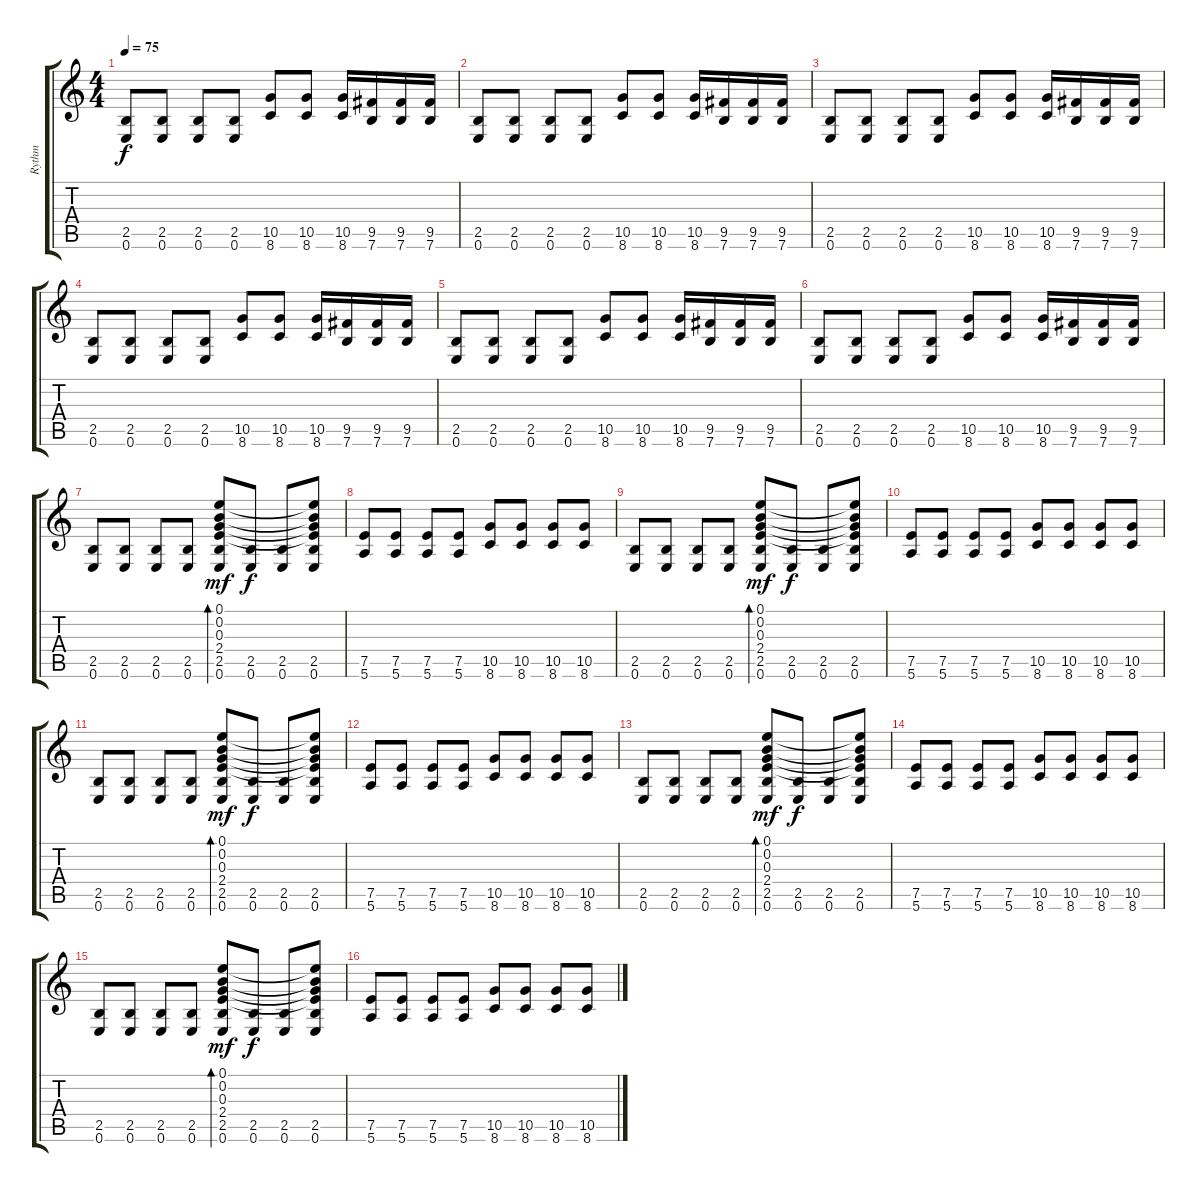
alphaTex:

\track ("Rythm" "Rythm") {instrument overdrivenguitar}
\staff {score tabs}
\tuning (E4 B3 G3 D3 A2 E2) {hide}
\ts (4 4)
\tempo 75
\clef g2
\ks c
(2.5 0.6).8{dy f} (2.5 0.6).8 (2.5 0.6).8 (2.5 0.6).8 (10.5 8.6).8 (10.5 8.6).8 (10.5 8.6).16 (9.5 7.6).16 (9.5 7.6).16 (9.5 7.6).16 |
(2.5 0.6).8 (2.5 0.6).8 (2.5 0.6).8 (2.5 0.6).8 (10.5 8.6).8 (10.5 8.6).8 (10.5 8.6).16 (9.5 7.6).16 (9.5 7.6).16 (9.5 7.6).16 |
(2.5 0.6).8 (2.5 0.6).8 (2.5 0.6).8 (2.5 0.6).8 (10.5 8.6).8 (10.5 8.6).8 (10.5 8.6).16 (9.5 7.6).16 (9.5 7.6).16 (9.5 7.6).16 |
(2.5 0.6).8 (2.5 0.6).8 (2.5 0.6).8 (2.5 0.6).8 (10.5 8.6).8 (10.5 8.6).8 (10.5 8.6).16 (9.5 7.6).16 (9.5 7.6).16 (9.5 7.6).16 |
(2.5 0.6).8 (2.5 0.6).8 (2.5 0.6).8 (2.5 0.6).8 (10.5 8.6).8 (10.5 8.6).8 (10.5 8.6).16 (9.5 7.6).16 (9.5 7.6).16 (9.5 7.6).16 |
(2.5 0.6).8 (2.5 0.6).8 (2.5 0.6).8 (2.5 0.6).8 (10.5 8.6).8 (10.5 8.6).8 (10.5 8.6).16 (9.5 7.6).16 (9.5 7.6).16 (9.5 7.6).16 |
(2.5 0.6).8 (2.5 0.6).8 (2.5 0.6).8 (2.5 0.6).8 (0.1 0.2 0.3 2.4 2.5 0.6).8{bd 60 dy mf} (2.5 0.6).8{dy f} (2.5 0.6).8 (0.1{t} 0.2{t} 0.3{t} 2.4{t} 2.5 0.6).8 |
(7.5 5.6).8 (7.5 5.6).8 (7.5 5.6).8 (7.5 5.6).8 (10.5 8.6).8 (10.5 8.6).8 (10.5 8.6).8 (10.5 8.6).8 |
(2.5 0.6).8 (2.5 0.6).8 (2.5 0.6).8 (2.5 0.6).8 (0.1 0.2 0.3 2.4 2.5 0.6).8{bd 60 dy mf} (2.5 0.6).8{dy f} (2.5 0.6).8 (0.1{t} 0.2{t} 0.3{t} 2.4{t} 2.5 0.6).8 |
(7.5 5.6).8 (7.5 5.6).8 (7.5 5.6).8 (7.5 5.6).8 (10.5 8.6).8 (10.5 8.6).8 (10.5 8.6).8 (10.5 8.6).8 |
(2.5 0.6).8 (2.5 0.6).8 (2.5 0.6).8 (2.5 0.6).8 (0.1 0.2 0.3 2.4 2.5 0.6).8{bd 60 dy mf} (2.5 0.6).8{dy f} (2.5 0.6).8 (0.1{t} 0.2{t} 0.3{t} 2.4{t} 2.5 0.6).8 |
(7.5 5.6).8 (7.5 5.6).8 (7.5 5.6).8 (7.5 5.6).8 (10.5 8.6).8 (10.5 8.6).8 (10.5 8.6).8 (10.5 8.6).8 |
(2.5 0.6).8 (2.5 0.6).8 (2.5 0.6).8 (2.5 0.6).8 (0.1 0.2 0.3 2.4 2.5 0.6).8{bd 60 dy mf} (2.5 0.6).8{dy f} (2.5 0.6).8 (0.1{t} 0.2{t} 0.3{t} 2.4{t} 2.5 0.6).8 |
(7.5 5.6).8 (7.5 5.6).8 (7.5 5.6).8 (7.5 5.6).8 (10.5 8.6).8 (10.5 8.6).8 (10.5 8.6).8 (10.5 8.6).8 |
(2.5 0.6).8 (2.5 0.6).8 (2.5 0.6).8 (2.5 0.6).8 (0.1 0.2 0.3 2.4 2.5 0.6).8{bd 60 dy mf} (2.5 0.6).8{dy f} (2.5 0.6).8 (0.1{t} 0.2{t} 0.3{t} 2.4{t} 2.5 0.6).8 |
(7.5 5.6).8 (7.5 5.6).8 (7.5 5.6).8 (7.5 5.6).8 (10.5 8.6).8 (10.5 8.6).8 (10.5 8.6).8 (10.5 8.6).8
